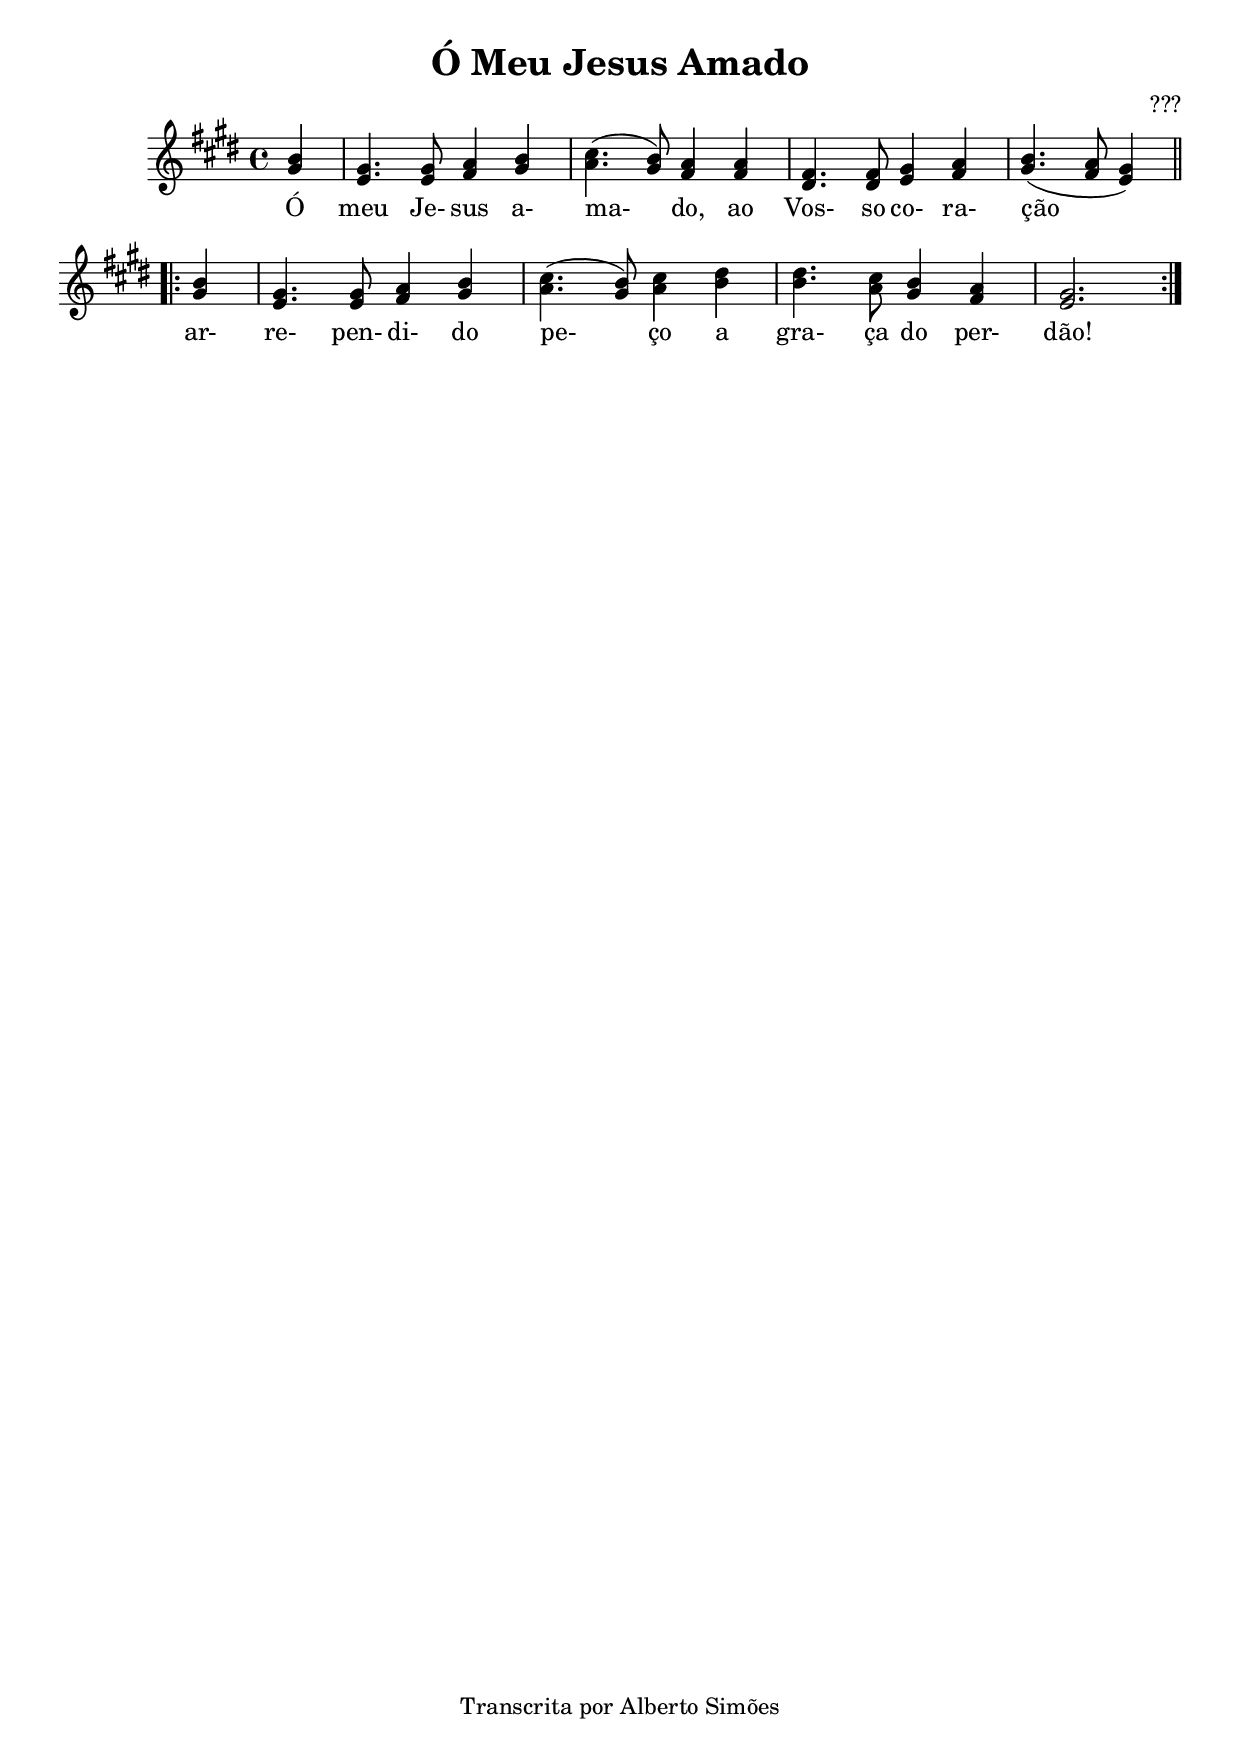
\version "2.14.0"

\header {
  title = "Ó Meu Jesus Amado"
  
  composer = "???"
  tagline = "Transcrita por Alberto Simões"

  ocasioes = "misc"
  seccao   = "misc"

}

melody = \relative c'' {
  \time 4/4
  \key e \major 

  \autoBeamOff
  \partial 4 <gis b>4 | <e gis>4. q8 <fis a>4 <gis b> | <a cis>4.( <gis b>8) <fis a>4 q |
  <dis fis>4. q8 <e gis>4 <fis a> | <gis b>4.( <fis a>8 <e gis>4)
  \break
  \repeat volta 2 {
    <gis b>4 |
    <e gis>4. q8 <fis a>4 <gis b> |
    <a cis>4.( <gis b>8) <a cis>4 <b dis> | <b dis>4. <a cis>8 <gis b>4 <fis a> | <e gis>2. 
  }
}


text = \lyricmode {
  Ó meu Je- sus a- ma- do, ao Vos- so co- ra- ção
  ar- re- pen- di- do pe- ço a gra- ça do per- dão!
}

\score {
  <<
    \new Voice = "mel" \melody
    \new Lyrics \lyricsto mel \text
  >>
  \layout {
    \context {
      \Staff \RemoveEmptyStaves 
      \override VerticalAxisGroup #'remove-first = ##t
    }
  }
  \midi {
    \context {
      \Score
      tempoWholesPerMinute = #(ly:make-moment 100 4)
    }
  }
}


